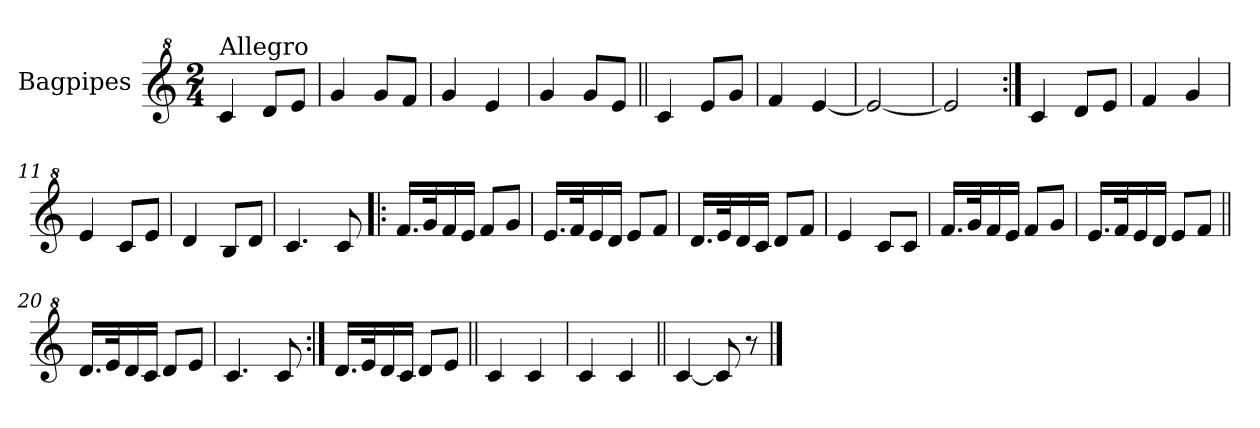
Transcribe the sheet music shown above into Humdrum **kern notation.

**kern
*part1
*staff1
*I"Bagpipes
*I'Bag
*clefG^2
*k[]
*C:
*M2/4
=1
!LO:TX:a:t=Allegro
4cc/
8dd/L
8ee/J
=2
4gg/
8gg/L
8ff/J
=3
4gg/
4ee/
=4
4gg/
8gg/L
8ee/J
=5||
4cc/
8ee/L
8gg/J
=6
4ff/
[4ee/
=7
2ee/_
=8
2ee/]
=9:|!
4cc/
8dd/L
8ee/J
=10
4ff/
4gg/
=11
4ee/
8cc/L
8ee/J
=12
4dd/
8b/L
8dd/J
=13
4.cc/
8cc/
!!LO:LB:g=z
=14!|:
16.ff/LL
32gg/K
16ff/
16ee/JJ
8ff/L
8gg/J
=15
16.ee/LL
32ff/K
16ee/
16dd/JJ
8ee/L
8ff/J
=16
16.dd/LL
32ee/K
16dd/
16cc/JJ
8dd/L
8ff/J
=17
4ee/
8cc/L
8cc/J
=18
16.ff/LL
32gg/K
16ff/
16ee/JJ
8ff/L
8gg/J
=19
16.ee/LL
32ff/K
16ee/
16dd/JJ
8ee/L
8ff/J
=20||
16.dd/LL
32ee/K
16dd/
16cc/JJ
8dd/L
8ee/J
=21
4.cc/
8cc/
!!LO:LB:g=z
=22:|!
16.dd/LL
32ee/K
16dd/
16cc/JJ
8dd/L
8ee/J
=23||
4cc/
4cc/
=24
4cc/
4cc/
=25||
[4cc/
8cc/]
8r
==
*-
